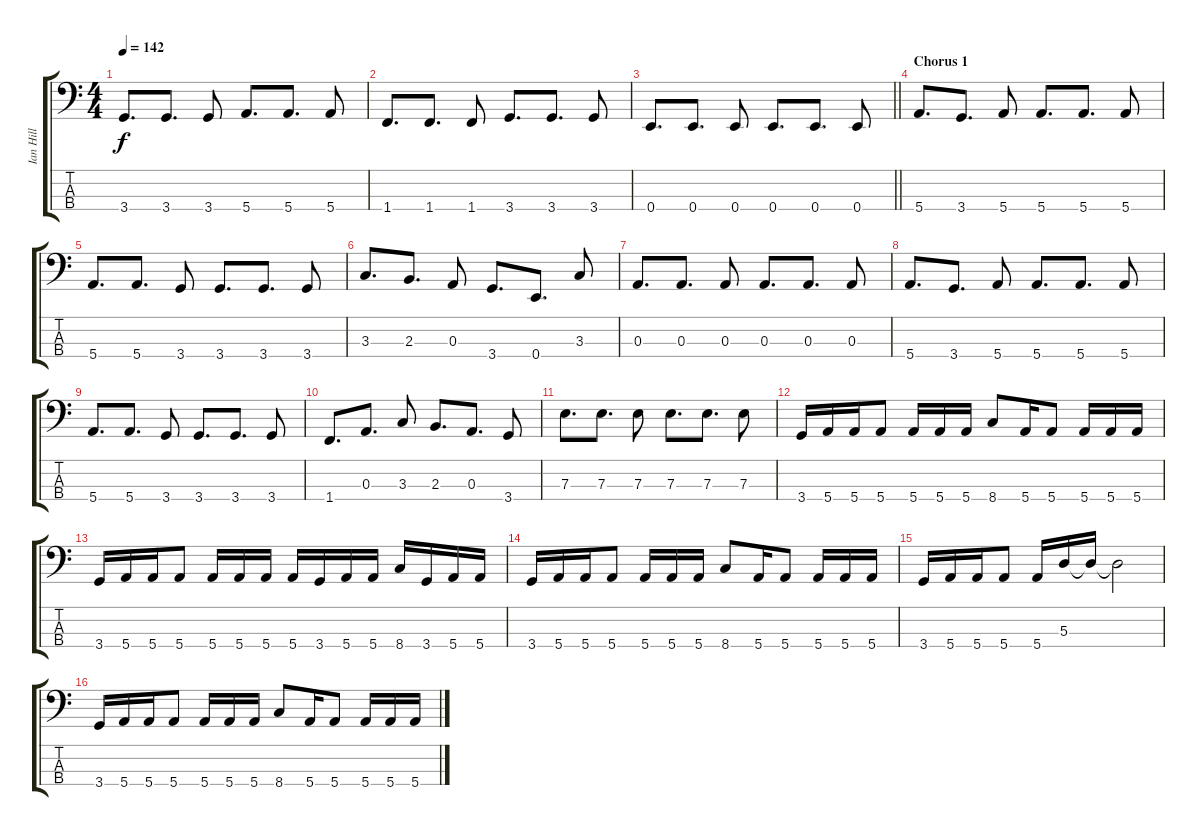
\track ("Ian Hill" "Ian Hill") {instrument electricbasspick}
\staff {score tabs}
\tuning (G2 D2 A1 E1) {hide}
\ts (4 4)
\tempo 142
\clef f4
\ks c
3.4.8{d dy f} 3.4.8{d} 3.4.8 5.4.8{d} 5.4.8{d} 5.4.8 |
1.4.8{d} 1.4.8{d} 1.4.8 3.4.8{d} 3.4.8{d} 3.4.8 |
\barLineRight lightlight
0.4.8{d} 0.4.8{d} 0.4.8 0.4.8{d} 0.4.8{d} 0.4.8 |
\section ("" "Chorus 1")
5.4.8{d} 3.4.8{d} 5.4.8 5.4.8{d} 5.4.8{d} 5.4.8 |
5.4.8{d} 5.4.8{d} 3.4.8 3.4.8{d} 3.4.8{d} 3.4.8 |
3.3.8{d} 2.3.8{d} 0.3.8 3.4.8{d} 0.4.8{d} 3.3.8 |
0.3.8{d} 0.3.8{d} 0.3.8 0.3.8{d} 0.3.8{d} 0.3.8 |
5.4.8{d} 3.4.8{d} 5.4.8 5.4.8{d} 5.4.8{d} 5.4.8 |
5.4.8{d} 5.4.8{d} 3.4.8 3.4.8{d} 3.4.8{d} 3.4.8 |
1.4.8{d} 0.3.8{d} 3.3.8 2.3.8{d} 0.3.8{d} 3.4.8 |
7.3.8{d} 7.3.8{d} 7.3.8 7.3.8{d} 7.3.8{d} 7.3.8 |
3.4.16 5.4.16 5.4.16 5.4.8 5.4.16 5.4.16 5.4.16 8.4.8 5.4.16 5.4.8 5.4.16 5.4.16 5.4.16 |
3.4.16 5.4.16 5.4.16 5.4.8 5.4.16 5.4.16 5.4.16 5.4.16 3.4.16 5.4.16 5.4.16 8.4.16 3.4.16 5.4.16 5.4.16 |
3.4.16 5.4.16 5.4.16 5.4.8 5.4.16 5.4.16 5.4.16 8.4.8 5.4.16 5.4.8 5.4.16 5.4.16 5.4.16 |
3.4.16 5.4.16 5.4.16 5.4.8 5.4.16 5.3.16 5.3{t}.16 5.3{t}.2 |
3.4.16 5.4.16 5.4.16 5.4.8 5.4.16 5.4.16 5.4.16 8.4.8 5.4.16 5.4.8 5.4.16 5.4.16 5.4.16
